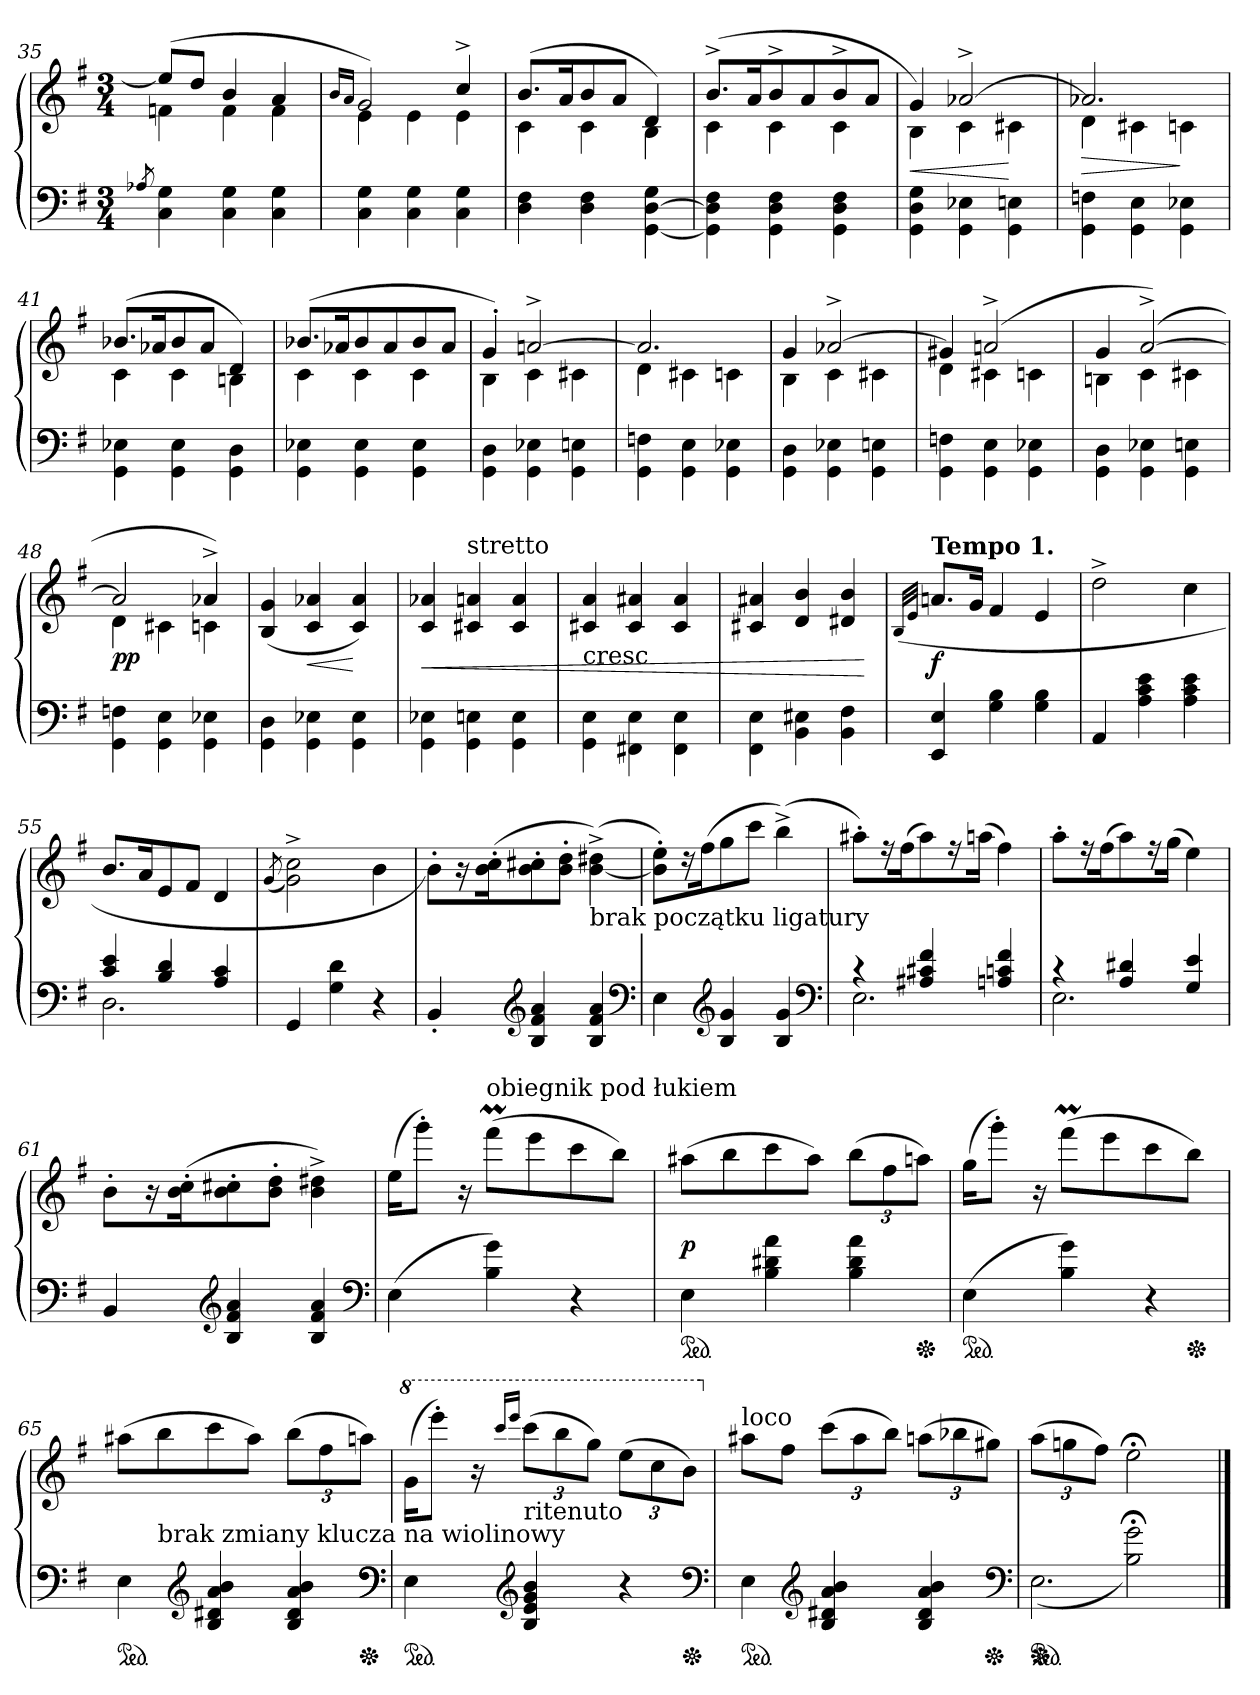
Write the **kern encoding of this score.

**kern	**kern	**dynam
*part1	*part1	*part1
*staff2	*staff1	*staff1/2
*clefF4	*clefG2	*
*k[f#]	*k[f#]	*
*M3/4	*M3/4	*
=35	=35	=35
8qA-X/	.	.
*	*^	*
4C] 4G	(8eeL]	4fn	.
.	8ddJ	.	.
4C 4G	4b	4f	.
4C 4G	4a	4f	.
=36	=36	=36	=36
.	16qb/LL	.	.
.	16qa/JJ	.	.
4C 4G	2g)	4e	.
4C 4G	.	4e	.
4C 4G	4cc^>	4e	.
=37	=37	=37	=37
4D 4F#	(8.bL	4c	.
.	16aK	.	.
4D 4F#	8b	4c	.
.	8aJ	.	.
[4GG\ [4D\ 4G\	4d)	4B	.
=38	=38	=38	=38
4GG]\ 4D]\ 4F#\	(8.b^>L	4c	.
.	16aK	.	.
4GG\ 4D\ 4F#\	8b^>	4c	.
.	8a	.	.
4GG\ 4D\ 4F#\	8b^>	4c	.
.	8aJ	.	.
=39	=39	=39	=39
4GG\ 4D\ 4G\	4g)	4B	<
4GG\ 4E-X\	[2a-X^	4c	.
4GG\ 4En\	.	4c#X	[
=40	=40	=40	=40
4GG\ 4Fn\	2.a-X]	4d	>
4GG\ 4E\	.	4c#X	.
4GG\ 4E-X\	.	4cn	]
=41	=41	=41	=41
4GG\ 4E-X\	(8.b-XL	4c	.
.	16a-XK	.	.
4GG\ 4E-\	8b-	4c	.
.	8a-J	.	.
4GG\ 4D\	4d)	4Bn	.
=42	=42	=42	=42
4GG\ 4E-X\	(8.b-XL	4c	.
.	16a-XK	.	.
4GG\ 4E-\	8b-	4c	.
.	8a-	.	.
4GG\ 4E-\	8b-	4c	.
.	8a-J	.	.
=43	=43	=43	=43
4GG\ 4D\	4g'>)	4B	.
4GG\ 4E-X\	[2an^>	4c	.
4GG\ 4En\	.	4c#X	.
=44	=44	=44	=44
4GG\ 4Fn\	2.a]	4d	.
4GG\ 4E\	.	4c#X	.
4GG\ 4E-X\	.	4cn\	.
=45	=45	=45	=45
4GG\ 4D\	4g	4B	.
4GG\ 4E-X\	[2a-X^>	4c	.
4GG\ 4En\	.	4c#X	.
=46	=46	=46	=46
4GG\ 4Fn\	4g#X]	4d	.
4GG\ 4E\	(2an^>	4c#X	.
4GG\ 4E-X\	.	4cn	.
=47	=47	=47	=47
4GG\ 4D\	4g	4Bn	.
4GG\ 4E-X\	([2a^>)	4c	.
4GG\ 4En\	.	4c#X	.
=48	=48	=48	=48
4GG\ 4Fn\	2a]	4d	pp
4GG\ 4E\	.	4c#X	.
4GG\ 4E-X\	4a-X^>)	4cn	.
*	*v	*v	*
=49	=49	=49
4GG\ 4D\	(>4B 4g	.
4GG\ 4E-X\	4c 4a-X	<
4GG\ 4E-\	4c 4a-)	[
=50	=50	=50
4GG\ 4E-X\	4c 4a-X	<
!	!LO:TX:a:t=stretto	!
4GG\ 4En\	4c#X 4an	.
4GG\ 4E\	4c# 4a	.
=51	=51	=51
!	!LO:TX:c:t=cresc	!
4GG\ 4E\	4c#X 4a	.
4FF#X\ 4E\	4c# 4a#X	.
4FF#\ 4E\	4c# 4a#	.
=52	=52	=52
4FF#\ 4E\	4c#X 4a#X	.
4BB\ 4E#X\	4d 4b	.
4BB 4F#	4d#X 4b	.
.	.	[
=53	=53	=53
.	(>32qB/LLL	.
.	32qe/JJJ	.
!	!LO:TX:a:B:t=Tempo 1.	!
4EE 4E	8.anL	f
.	16gJk	.
4G 4B	4f#	.
4G 4B	4e	.
=54	=54	=54
4AA	2dd^>	.
4A 4c 4e	.	.
4A 4c 4e	4cc	.
=55	=55	=55
*^	*	*
4c 4e	2.D	8.bL	.
.	.	16aK	.
4B 4d	.	8e	.
.	.	8f#J	.
4A 4c	.	4d	.
*v	*v	*	*
=56	=56	=56
.	(<8qg/	.
4GG	2g^>\ 2cc^>\)	.
4G 4d	.	.
4r	4b	.
=57	=57	=57
4BB'<	8b'>L)	.
.	16r	.
.	(16b'> 16cc'>K	.
*clefG2	*	*
4B 4f# 4a	8b'> 8cc#X'>	.
.	8b'> 8dd'>J	.
!	!LO:TX:b:t=brak początku ligatury	!
4B 4f# 4a	([4b^< 4dd#X^<)	.
*clefF4	*	*
=58	=58	=58
4E	8b]'> 8ee'>L)	.
.	16r	.
.	(16ff#K	.
*clefG2	*	*
4B 4g	8gg	.
.	8cccJ	.
4B 4g	(4bb^<)	.
*clefF4	*	*
=59	=59	=59
*^	*	*
4r	2.E	8aa#X'>L)	.
.	.	16r	.
.	.	(16ff#K	.
4A#X 4c#X 4f#	.	8aa#)	.
.	.	16r	.
.	.	(16aanJk	.
4An 4cn 4f#	.	4ff#)	.
=60	=60	=60	=60
4r	2.E	8aa'>L	.
.	.	16r	.
.	.	(16ff#K	.
4A 4d#X	.	8aa)	.
.	.	16r	.
.	.	(16ggJk	.
4G 4e	.	4ee)	.
*v	*v	*	*
=61	=61	=61
4BB	8b'>L	.
.	16r	.
.	(16b'> 16cc'>K	.
*clefG2	*	*
4B 4f# 4a	8b'> 8cc#X'>	.
.	8b'> 8dd'>J	.
4B 4f# 4a	4b^< 4dd#X^<)	.
*clefF4	*	*
=62	=62	=62
(4E	(16eeKL	.
.	8ggg'>J)	.
.	16r	.
!	!LO:TX:a:t=obiegnik pod łukiem	!
4B 4g)	(8fff#mL	.
.	8eee	.
4r	8ccc	.
.	8bbJ)	.
=63	=63	=63
*ped	*	*
4E	(8aa#XL	p
.	8bb	.
4B 4d#X 4a	8ccc	.
.	8aa#J)	.
4B 4d# 4a	(12bbL	.
.	12ff#	.
*Xped	*	*
.	12aanJ)	.
=64	=64	=64
*ped	*	*
(4E	(16ggKL	.
.	8ggg'>J)	.
.	16r	.
4B 4g)	(8fff#mL	.
.	8eee	.
4r	8ccc	.
*Xped	*	*
.	8bbJ)	.
=65	=65	=65
*^	*	*
*ped	*	*	*
4E	8ryy	(8aa#XL	.
!	!LO:TX:a:t=brak zmiany klucza na wiolinowy	!	!
.	2ryy	8bb	.
*clefG2	*	*	*
4B 4d#X 4a 4b	.	8ccc	.
.	.	8aa#J)	.
4B 4d# 4a 4b	.	(12bbL	.
.	.	12ff#	.
.	8ryy	.	.
*Xped	*	*	*
.	.	12aanJ)	.
*clefF4	*	*	*
*v	*v	*	*
=66	=66	=66
*	*8va	*
*ped	*	*
4E	(16ggKL	.
.	8eeee'J)	.
.	16r	.
*clefG2	*	*
.	16qcccc/LL	.
.	16qeeee/JJ	.
!	!LO:TX:b:t=ritenuto	!
4B 4e 4g 4b	(12ccccL	.
.	12bbb	.
.	12gggJ)	.
4r	(12eeeL	.
.	12ccc	.
*Xped	*	*
.	12bbJ)	.
*clefF4	*	*
=67	=67	=67
*	*X8va	*
!	!LO:TX:a:t=loco	!
*ped	*	*
4E	8aa#XL	.
.	8ff#J	.
*clefG2	*	*
4B 4d#X 4a 4b	(12cccL	.
.	12aa#	.
.	12bbJ)	.
4B 4d# 4a 4b	(12aanL	.
.	12bb-X	.
*Xped	*	*
.	12gg#XJ)	.
*clefF4	*	*
=68	=68	=68
*^	*	*
*ped	*	*	*
*Xped	*	*	*
4ryy	(>2.E	(12aaL	.
.	.	12ggn	.
.	.	12ff#J)	.
2B;\ 2g;\)	.	2ee;<	.
*v	*v	*	*
==	==	==
*-	*-	*-
